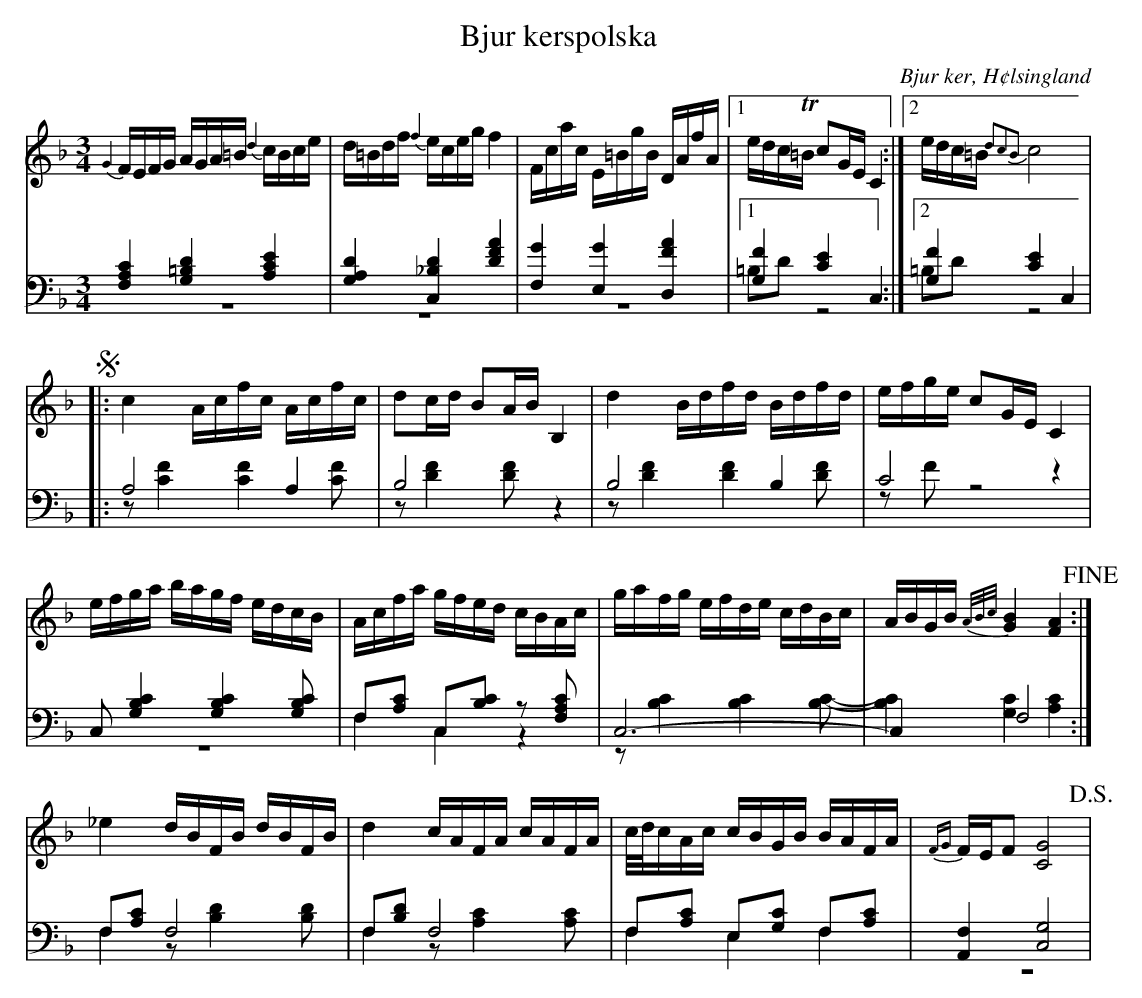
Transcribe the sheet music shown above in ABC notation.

X:1
T: Bjur kerspolska
O: Bjur ker, H¢lsingland
M: 3/4
L: 1/16
K: F
V:1
V:2
V:3 merge
V:1
{G2}FEFG AGA=B {d2}cBce|d=Bdf {f2}eceg f4|Fcac E=BgB DAfA|1 edcT=B c2GE C4:|2 edc=B {d2c2B2}c8 |
!segno! |:c4 Acfc Acfc|d2cd B2AB B,4|d4 Bdfd Bdfd|efge c2GE C4|
efga bagf edcB|Acfa gfed cBAc|gafg efde cdBc|ABGB {A/B/c/}[G4B4] [F4A4] !fine!:|
_e4 dBFB dBFB|d4 cAFA cAFA|c/d/cAc cBGB BAFA|{FG}FEF2 [C8G8] !D.S.!|
V:2 clef=bass
[F,4A,4C4] [G,4=B,4D4] [A,4C4E4]|[G,4A,4D4] [C,4_B,4D4] [D4F4A4]|[F,4G4] [E,4G4] [D,4F4A4]|1 [G,4F4] [C4E4] C,4:|2 [G,4F4] [C4E4] C,4 |
|:A,8 A,4|B,8 z4|B,8  B,4|C8 z4|
C,2 [G,4B,4C4] [G,4B,4C4] [G,2B,2C2]|F,2[A,2C2] C,2[B,2C2] z2 [F,2A,2C2]|C,12-|C,4 F,8:|
F,2[A,2C2] F,8|F,2[B,2D2] F,8|F,2[A,2C2] E,2[G,2C2] F,2[A,2C2]|[A,,4F,4] [C,8G,8] |
V:3 clef=bass
z12|z12|z12|1 =B,2D2 z8:|2 =B,2D2 z8|
|:z2 [C4F4] [C4F4] [C2F2]|z2 [D4F4] [D2F2] z4|z2 [D4F4] [D4F4] [D2F2]|z2 F2 z8|
z12|F,4 C,4 z4|z2 [B,4C4] [B,4C4] [B,2C2]-|[B,4C4] [G,4C4] [A,4C4]:|
F,4 z2 [B,4D4] [B,2D2]|F,4 z2 [A,4C4] [A,2C2]|F,4 E,4 F,4|z12|
